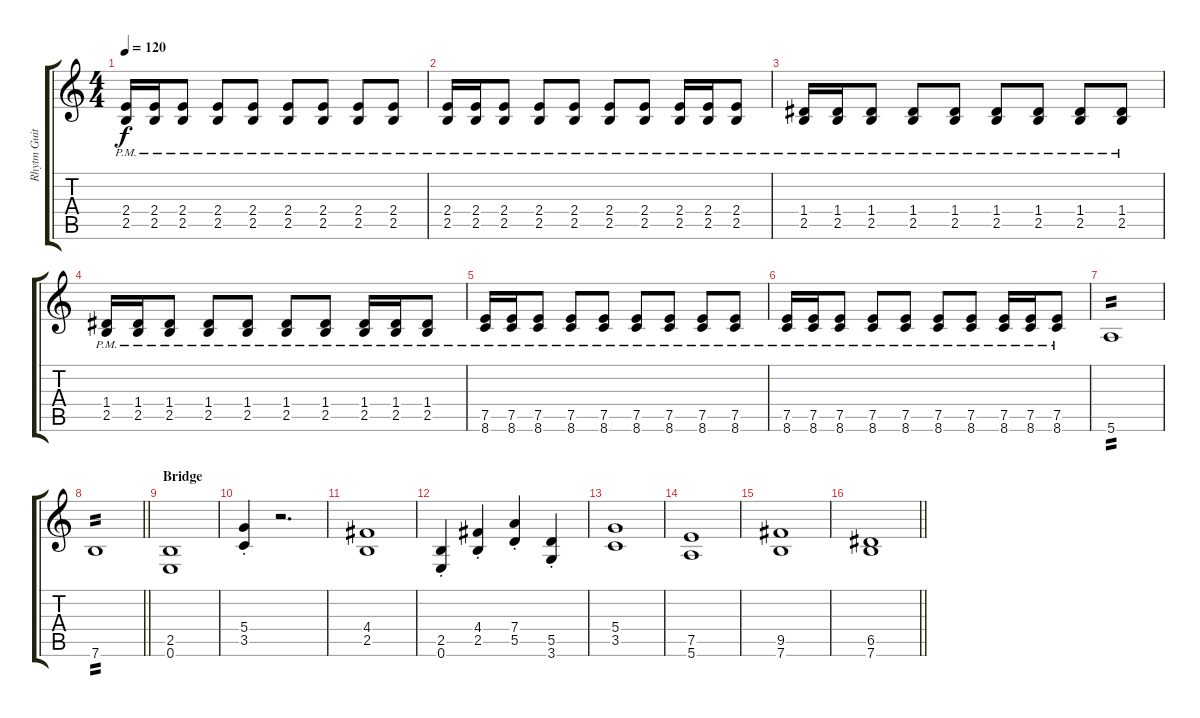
\track ("Rhytm Guitar" "Rhytm Guit") {instrument distortionguitar}
\staff {score tabs}
\tuning (E4 B3 G3 D3 A2 E2) {hide}
\ts (4 4)
\tempo 120
\clef g2
\ks c
(2.4{pm} 2.5{pm}).16{dy f} (2.4{pm} 2.5{pm}).16 (2.4{pm} 2.5{pm}).8 (2.4{pm} 2.5{pm}).8 (2.4{pm} 2.5{pm}).8 (2.4{pm} 2.5{pm}).8 (2.4{pm} 2.5{pm}).8 (2.4{pm} 2.5{pm}).8 (2.4{pm} 2.5{pm}).8 |
(2.4{pm} 2.5{pm}).16 (2.4{pm} 2.5{pm}).16 (2.4{pm} 2.5{pm}).8 (2.4{pm} 2.5{pm}).8 (2.4{pm} 2.5{pm}).8 (2.4{pm} 2.5{pm}).8 (2.4{pm} 2.5{pm}).8 (2.4{pm} 2.5{pm}).16 (2.4{pm} 2.5{pm}).16 (2.4{pm} 2.5{pm}).8 |
(1.4{pm} 2.5{pm}).16 (1.4{pm} 2.5{pm}).16 (1.4{pm} 2.5{pm}).8 (1.4{pm} 2.5{pm}).8 (1.4{pm} 2.5{pm}).8 (1.4{pm} 2.5{pm}).8 (1.4{pm} 2.5{pm}).8 (1.4{pm} 2.5{pm}).8 (1.4{pm} 2.5{pm}).8 |
(1.4{pm} 2.5{pm}).16 (1.4{pm} 2.5{pm}).16 (1.4{pm} 2.5{pm}).8 (1.4{pm} 2.5{pm}).8 (1.4{pm} 2.5{pm}).8 (1.4{pm} 2.5{pm}).8 (1.4{pm} 2.5{pm}).8 (1.4{pm} 2.5{pm}).16 (1.4{pm} 2.5{pm}).16 (1.4{pm} 2.5{pm}).8 |
(7.5{pm} 8.6{pm}).16 (7.5{pm} 8.6{pm}).16 (7.5{pm} 8.6{pm}).8 (7.5{pm} 8.6{pm}).8 (7.5{pm} 8.6{pm}).8 (7.5{pm} 8.6{pm}).8 (7.5{pm} 8.6{pm}).8 (7.5{pm} 8.6{pm}).8 (7.5{pm} 8.6{pm}).8 |
(7.5{pm} 8.6{pm}).16 (7.5{pm} 8.6{pm}).16 (7.5{pm} 8.6{pm}).8 (7.5{pm} 8.6{pm}).8 (7.5{pm} 8.6{pm}).8 (7.5{pm} 8.6{pm}).8 (7.5{pm} 8.6{pm}).8 (7.5{pm} 8.6{pm}).16 (7.5{pm} 8.6{pm}).16 (7.5{pm} 8.6{pm}).8 |
5.6.1{tp 2} |
\barLineRight lightlight
7.6.1{tp 2} |
\section ("" "Bridge")
(2.5 0.6).1{volume 9} |
(5.4{st} 3.5{st}).4 r.2{d} |
(4.4 2.5).1 |
(2.5{st} 0.6{st}).4 (4.4{st} 2.5{st}).4 (7.4{st} 5.5{st}).4 (5.5{st} 3.6{st}).4 |
(5.4 3.5).1 |
(7.5 5.6).1 |
(9.5 7.6).1 |
\barLineRight lightlight
(6.5 7.6).1
